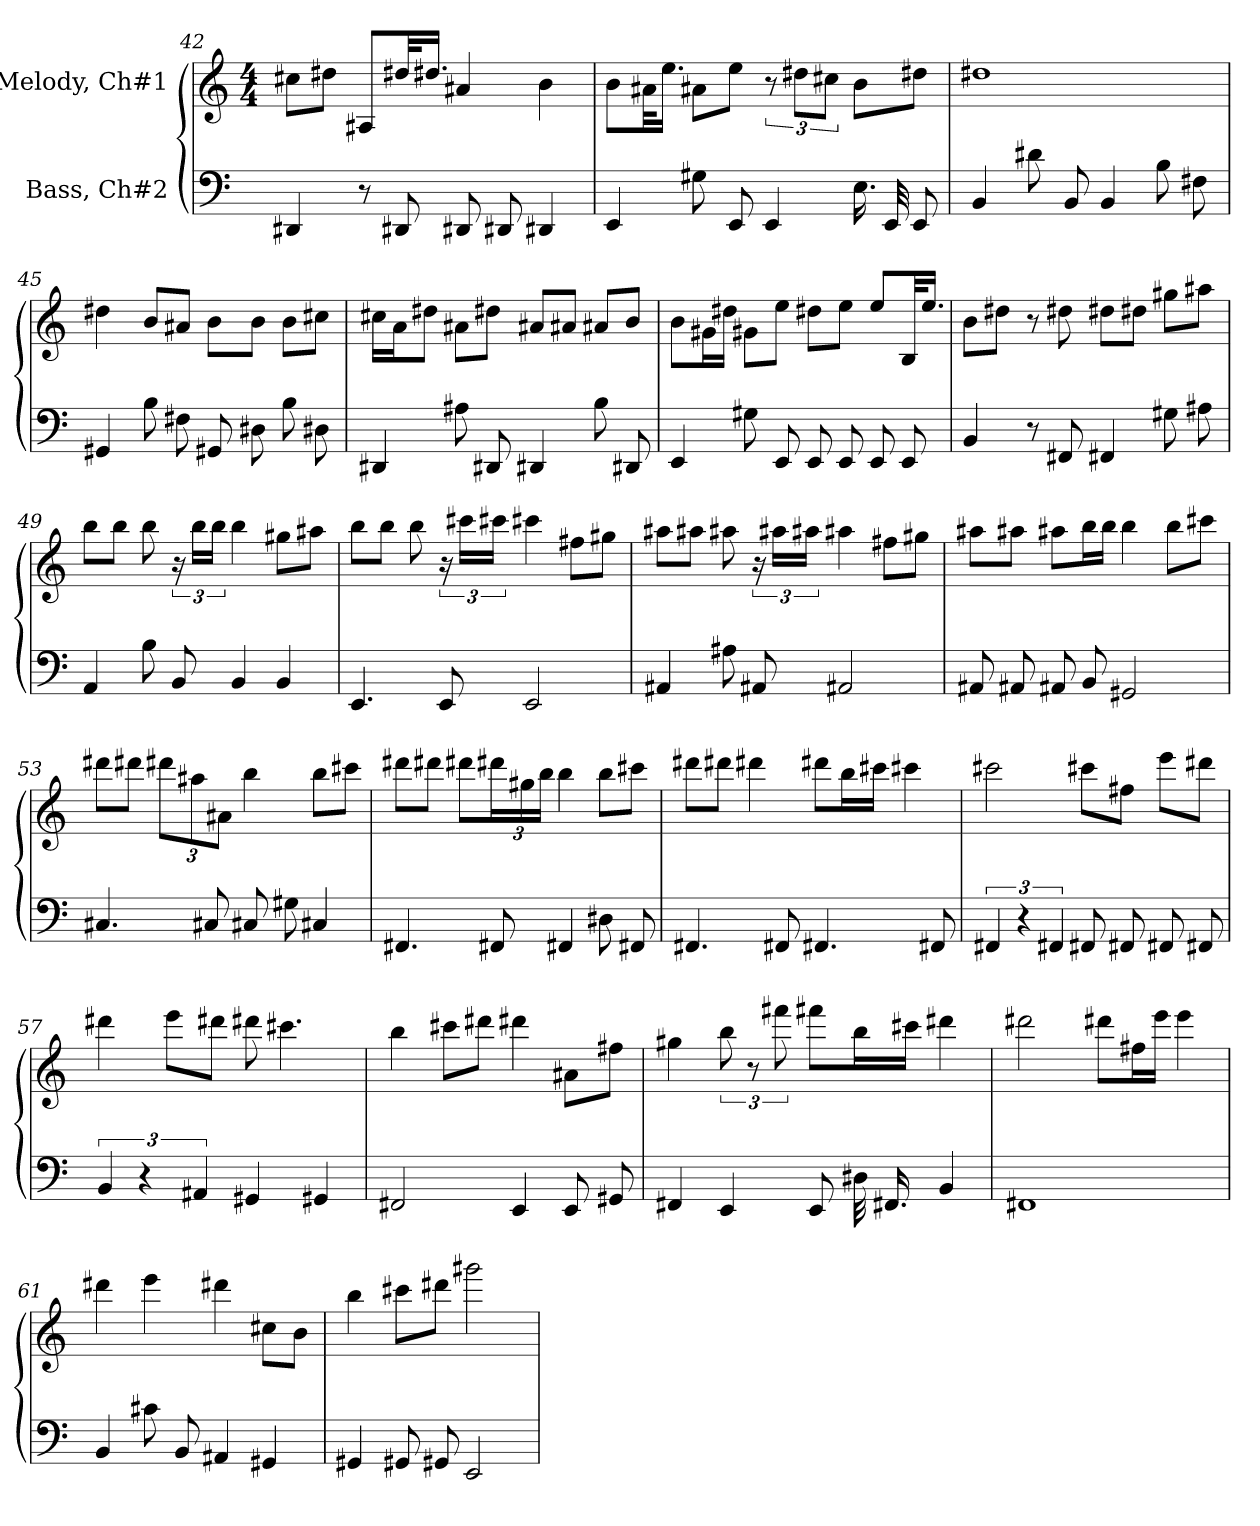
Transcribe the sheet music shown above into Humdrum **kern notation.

**kern	**kern
*part2	*part1
*staff2	*staff1
*I"Bass, Ch#2	*I"Melody, Ch#1
*clefF4	*
*	*M4/4
=42	=42
4DD#X	8cc#XL
.	8dd#XJ
8r	8A#XL
8DD#X	32dd#XKL
.	16.dd#XJJ
8DD#X	4a#X
8DD#X	.
4DD#X	4b
=43	=43
4EE	8bL
.	32a#XKL
.	16.eeJJ
8G#X	8a#XL
8EE	8eeJ
4EE	12r
.	12dd#XL
.	12cc#XJ
16.E	8bL
32EE	.
8EE	8dd#XJ
=44	=44
4BB	1dd#X
8d#X	.
8BB	.
4BB	.
8B	.
8F#X	.
=45	=45
4GG#X	4dd#X
8B	8bL
8F#X	8a#XJ
8GG#X	8bL
8D#X	8bJ
8B	8bL
8D#X	8cc#XJ
=46	=46
4DD#X	16cc#XLL
.	16aJ
.	8dd#XJ
8A#X	8a#XL
8DD#X	8dd#XJ
4DD#X	8a#XL
.	8a#XJ
8B	8a#XL
8DD#X	8bJ
=47	=47
4EE	8bL
.	16g#XL
.	16dd#XJJ
8G#X	8g#XL
8EE	8eeJ
8EE	8dd#XL
8EE	8eeJ
8EE	8eeL
8EE	32BKL
.	16.eeJJ
=48	=48
4BB	8bL
.	8dd#XJ
8r	8r
8FF#X	8dd#X
4FF#X	8dd#XL
.	8dd#XJ
8G#X	8gg#XL
8A#X	8aa#XJ
=49	=49
4AA	8bbL
.	8bbJ
8B	8bb
8BB	24r
.	24bbLL
.	24bbJJ
4BB	4bb
4BB	8gg#XL
.	8aa#XJ
=50	=50
4.EE	8bbL
.	8bbJ
.	8bb
8EE	24r
.	24ccc#XLL
.	24ccc#XJJ
2EE	4ccc#X
.	8ff#XL
.	8gg#XJ
=51	=51
4AA#X	8aa#XL
.	8aa#XJ
8A#X	8aa#X
8AA#X	24r
.	24aa#XLL
.	24aa#XJJ
2AA#X	4aa#X
.	8ff#XL
.	8gg#XJ
=52	=52
8AA#X	8aa#XL
8AA#X	8aa#XJ
8AA#X	8aa#XL
8BB	16bbL
.	16bbJJ
2GG#X	4bb
.	8bbL
.	8ccc#XJ
=53	=53
4.C#X	8ddd#XL
.	8ddd#XJ
.	12ddd#XL
.	12aa#X
8C#X	.
.	12a#XJ
8C#X	4bb
8G#X	.
4C#X	8bbL
.	8ccc#XJ
=54	=54
4.FF#X	8ddd#XL
.	8ddd#XJ
.	8ddd#XL
8FF#X	24ddd#XL
.	24gg#X
.	24bbJJ
4FF#X	4bb
8D#X	8bbL
8FF#X	8ccc#XJ
=55	=55
4.FF#X	8ddd#XL
.	8ddd#XJ
.	4ddd#X
8FF#X	.
4.FF#X	8ddd#XL
.	16bbL
.	16ccc#XJJ
.	4ccc#X
8FF#X	.
=56	=56
6FF#X	2ccc#X
6r	.
6FF#X	.
8FF#X	8ccc#XL
8FF#X	8ff#XJ
8FF#X	8eeeL
8FF#X	8ddd#XJ
=57	=57
6BB	4ddd#X
6r	.
.	8eeeL
6AA#X	.
.	8ddd#XJ
4GG#X	8ddd#X
.	4.ccc#X
4GG#X	.
=58	=58
2FF#X	4bb
.	8ccc#XL
.	8ddd#XJ
4EE	4ddd#X
8EE	8a#XL
8GG#X	8ff#XJ
=59	=59
4FF#X	4gg#X
4EE	12bb
.	12r
.	12fff#X
8EE	8fff#XL
32D#X	16bbL
16.FF#X	.
.	16ccc#XJJ
4BB	4ddd#X
=60	=60
1FF#X	2ddd#X
.	8ddd#XL
.	16ff#XL
.	16eeeJJ
.	4eee
=61	=61
4BB	4ddd#X
8c#X	4eee
8BB	.
4AA#X	4ddd#X
4GG#X	8cc#XL
.	8bJ
=62	=62
4GG#X	4bb
8GG#X	8ccc#XL
8GG#X	8ddd#XJ
2EE	2ggg#X
=	=
*-	*-
